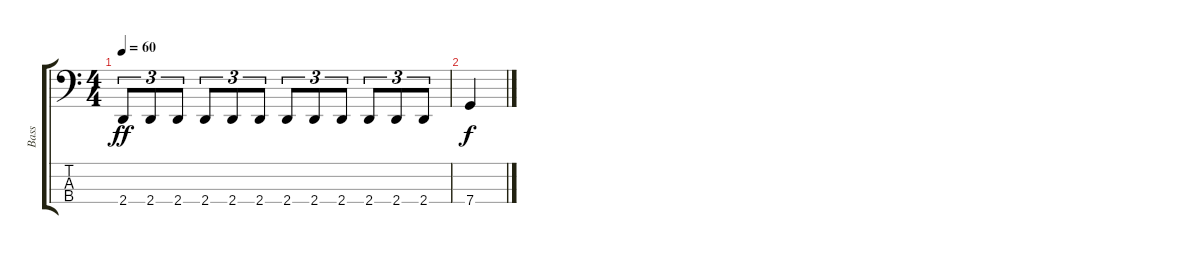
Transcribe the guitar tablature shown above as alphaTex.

\track ("Bass" "Bass") {instrument electricbassfinger}
\staff {score tabs}
\tuning (Eb2 Bb1 F1 C1) {hide}
\ts (4 4)
\tempo 60
\clef f4
\ks c
2.4.8{tu (3 2) dy ff} 2.4.8{tu (3 2)} 2.4.8{tu (3 2)} 2.4.8{tu (3 2)} 2.4.8{tu (3 2)} 2.4.8{tu (3 2)} 2.4.8{tu (3 2)} 2.4.8{tu (3 2)} 2.4.8{tu (3 2)} 2.4.8{tu (3 2)} 2.4.8{tu (3 2)} 2.4.8{tu (3 2)} |
7.4.4{dy f}
